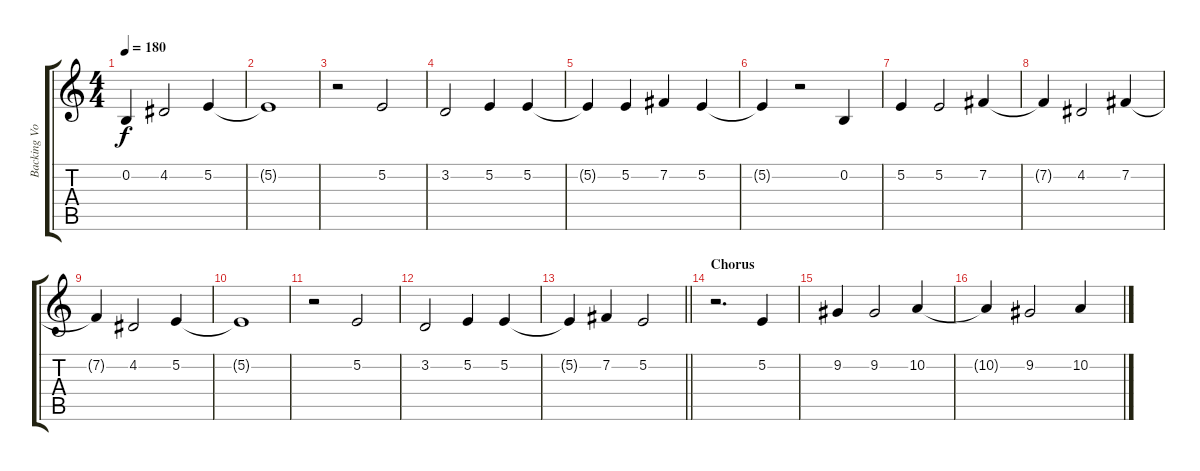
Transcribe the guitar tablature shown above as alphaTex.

\track ("Backing Vocals" "Backing Vo") {instrument flute}
\staff {score tabs}
\tuning (E4 B3 G3 D3 A2 E2) {hide}
\ts (4 4)
\tempo 180
\clef g2
\ks c
0.2{t}.4{dy f} 4.2.2 5.2.4 |
5.2{t}.1 |
r.2 5.2.2 |
3.2.2 5.2.4 5.2.4 |
5.2{t}.4 5.2.4 7.2.4 5.2.4 |
5.2{t}.4 r.2 0.2.4 |
5.2.4 5.2.2 7.2.4 |
7.2{t}.4 4.2.2 7.2.4 |
7.2{t}.4 4.2.2 5.2.4 |
5.2{t}.1 |
r.2 5.2.2 |
3.2.2 5.2.4 5.2.4 |
\barLineRight lightlight
5.2{t}.4 7.2.4 5.2.2 |
\section ("" "Chorus")
r.2{d} 5.2.4 |
9.2.4 9.2.2 10.2.4 |
10.2{t}.4 9.2.2 10.2.4
